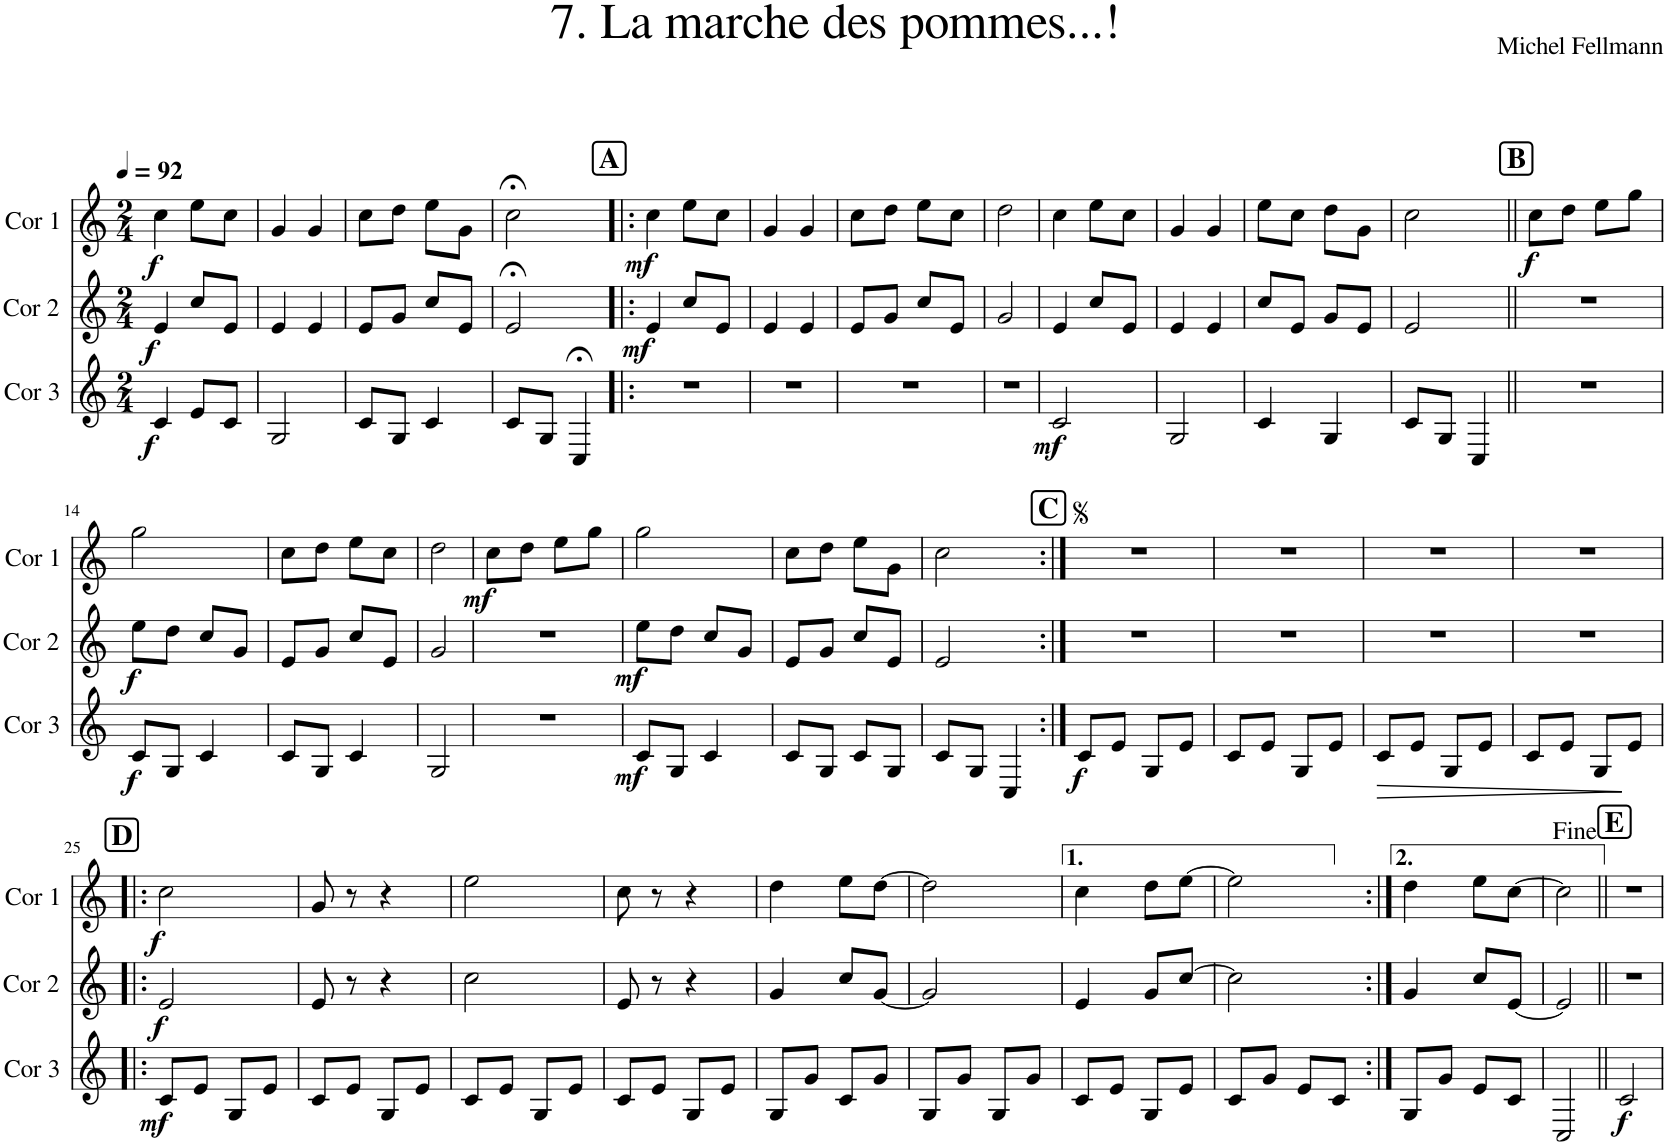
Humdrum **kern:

**kern	**dynam	**kern	**dynam	**kern	**dynam
*part3	*part3	*part2	*part2	*part1	*part1
*staff3	*staff3	*staff2	*staff2	*staff1	*staff1
*I"Cor 3	*	*I"Cor 2	*	*I"Cor 1	*
*I'Cor 3	*	*I'Cor 2	*	*I'Cor 1	*
*clefG2	*	*clefG2	*	*clefG2	*
*Trd4c7	*	*Trd4c7	*	*Trd4c7	*
*k[]	*	*k[]	*	*k[]	*
*M2/4	*	*M2/4	*	*M2/4	*
*MM92	*	*MM92	*	*MM92	*
=1	=1	=1	=1	=1	=1
!	!LO:DY:b	!	!LO:DY:b	!	!LO:DY:b
4c/	f	4e/	f	4cc\	f
8e/L	.	8cc/L	.	8ee\L	.
8c/J	.	8e/J	.	8cc\J	.
=2	=2	=2	=2	=2	=2
2G/	.	4e/	.	4g/	.
.	.	4e/	.	4g/	.
=3	=3	=3	=3	=3	=3
8c/L	.	8e/L	.	8cc\L	.
8G/J	.	8g/J	.	8dd\J	.
4c/	.	8cc/L	.	8ee\L	.
.	.	8e/J	.	8g\J	.
=4	=4	=4	=4	=4	=4
8c/L	.	2e;</	.	2cc;<\	.
8G/J	.	.	.	.	.
4C;</	.	.	.	.	.
!!LO:REH:place=s1:a:B:cj:fs=14:t=A
=5!|:	=5!|:	=5!|:	=5!|:	=5!|:	=5!|:
!	!	!	!LO:DY:b	!	!LO:DY:b
2r	.	4e/	mf	4cc\	mf
.	.	8cc/L	.	8ee\L	.
.	.	8e/J	.	8cc\J	.
=6	=6	=6	=6	=6	=6
2r	.	4e/	.	4g/	.
.	.	4e/	.	4g/	.
=7	=7	=7	=7	=7	=7
2r	.	8e/L	.	8cc\L	.
.	.	8g/J	.	8dd\J	.
.	.	8cc/L	.	8ee\L	.
.	.	8e/J	.	8cc\J	.
=8	=8	=8	=8	=8	=8
2r	.	2g/	.	2dd\	.
=9	=9	=9	=9	=9	=9
!	!LO:DY:b	!	!	!	!
2c/	mf	4e/	.	4cc\	.
.	.	8cc/L	.	8ee\L	.
.	.	8e/J	.	8cc\J	.
=10	=10	=10	=10	=10	=10
2G/	.	4e/	.	4g/	.
.	.	4e/	.	4g/	.
=11	=11	=11	=11	=11	=11
4c/	.	8cc/L	.	8ee\L	.
.	.	8e/J	.	8cc\J	.
4G/	.	8g/L	.	8dd\L	.
.	.	8e/J	.	8g\J	.
=12	=12	=12	=12	=12	=12
8c/L	.	2e/	.	2cc\	.
8G/J	.	.	.	.	.
4C/	.	.	.	.	.
!!LO:REH:place=s1:a:B:cj:fs=14:t=B
=13||	=13||	=13||	=13||	=13||	=13||
!	!	!	!	!	!LO:DY:b
2r	.	2r	.	8cc\L	f
.	.	.	.	8dd\J	.
.	.	.	.	8ee\L	.
.	.	.	.	8gg\J	.
!!LO:LB:g=z
=14	=14	=14	=14	=14	=14
!	!LO:DY:b	!	!LO:DY:b	!	!
8c/L	f	8ee\L	f	2gg\	.
8G/J	.	8dd\J	.	.	.
4c/	.	8cc/L	.	.	.
.	.	8g/J	.	.	.
=15	=15	=15	=15	=15	=15
8c/L	.	8e/L	.	8cc\L	.
8G/J	.	8g/J	.	8dd\J	.
4c/	.	8cc/L	.	8ee\L	.
.	.	8e/J	.	8cc\J	.
=16	=16	=16	=16	=16	=16
2G/	.	2g/	.	2dd\	.
=17	=17	=17	=17	=17	=17
!	!	!	!	!	!LO:DY:b
2r	.	2r	.	8cc\L	mf
.	.	.	.	8dd\J	.
.	.	.	.	8ee\L	.
.	.	.	.	8gg\J	.
=18	=18	=18	=18	=18	=18
!	!LO:DY:b	!	!LO:DY:b	!	!
8c/L	mf	8ee\L	mf	2gg\	.
8G/J	.	8dd\J	.	.	.
4c/	.	8cc/L	.	.	.
.	.	8g/J	.	.	.
=19	=19	=19	=19	=19	=19
8c/L	.	8e/L	.	8cc\L	.
8G/J	.	8g/J	.	8dd\J	.
8c/L	.	8cc/L	.	8ee\L	.
8G/J	.	8e/J	.	8g\J	.
=20	=20	=20	=20	=20	=20
8c/L	.	2e/	.	2cc\	.
8G/J	.	.	.	.	.
4C/	.	.	.	.	.
!!LO:REH:place=s1:a:B:cj:fs=14:t=C
=21:|!	=21:|!	=21:|!	=21:|!	=21:|!	=21:|!
!	!LO:DY:b	!	!	!	!
8c/L	f	2r	.	2r	.
8e/J	.	.	.	.	.
8G/L	.	.	.	.	.
8e/J	.	.	.	.	.
=22	=22	=22	=22	=22	=22
8c/L	.	2r	.	2r	.
8e/J	.	.	.	.	.
8G/L	.	.	.	.	.
8e/J	.	.	.	.	.
=23	=23	=23	=23	=23	=23
!	!LO:HP:b	!	!	!	!
8c/L	>	2r	.	2r	.
8e/J	.	.	.	.	.
8G/L	.	.	.	.	.
8e/J	.	.	.	.	.
.	]	.	.	.	.
=24	=24	=24	=24	=24	=24
8c/L	.	2r	.	2r	.
8e/J	.	.	.	.	.
8G/L	.	.	.	.	.
8e/J	.	.	.	.	.
!!LO:LB:g=z
!!LO:REH:place=s1:a:B:cj:fs=14:t=D
=25!|:	=25!|:	=25!|:	=25!|:	=25!|:	=25!|:
!	!LO:DY:b	!	!LO:DY:b	!	!LO:DY:b
8c/L	mf	2e/	f	2cc\	f
8e/J	.	.	.	.	.
8G/L	.	.	.	.	.
8e/J	.	.	.	.	.
=26	=26	=26	=26	=26	=26
8c/L	.	8e/	.	8g/	.
8e/J	.	8r	.	8r	.
8G/L	.	4r	.	4r	.
8e/J	.	.	.	.	.
=27	=27	=27	=27	=27	=27
8c/L	.	2cc\	.	2ee\	.
8e/J	.	.	.	.	.
8G/L	.	.	.	.	.
8e/J	.	.	.	.	.
=28	=28	=28	=28	=28	=28
8c/L	.	8e/	.	8cc\	.
8e/J	.	8r	.	8r	.
8G/L	.	4r	.	4r	.
8e/J	.	.	.	.	.
=29	=29	=29	=29	=29	=29
8G/L	.	4g/	.	4dd\	.
8g/J	.	.	.	.	.
8c/L	.	8cc/L	.	8ee\L	.
8g/J	.	[8g/J	.	[8dd\J	.
=30	=30	=30	=30	=30	=30
8G/L	.	2g/]	.	2dd\]	.
8g/J	.	.	.	.	.
8G/L	.	.	.	.	.
8g/J	.	.	.	.	.
=31	=31	=31	=31	=31	=31
8c/L	.	4e/	.	4cc\	.
8e/J	.	.	.	.	.
8G/L	.	8g/L	.	8dd\L	.
8e/J	.	[8cc/J	.	[8ee\J	.
=32	=32	=32	=32	=32	=32
8c/L	.	2cc\]	.	2ee\]	.
8g/J	.	.	.	.	.
8e/L	.	.	.	.	.
8c/J	.	.	.	.	.
=33:|!	=33:|!	=33:|!	=33:|!	=33:|!	=33:|!
8G/L	.	4g/	.	4dd\	.
8g/J	.	.	.	.	.
8e/L	.	8cc/L	.	8ee\L	.
8c/J	.	[8e/J	.	[8cc\J	.
=34	=34	=34	=34	=34	=34
2C/	.	2e/]	.	2cc\]	.
!!LO:REH:place=s1:a:B:cj:fs=14:t=E
=35||	=35||	=35||	=35||	=35||	=35||
!	!LO:DY:b	!	!	!	!
2c/	f	2r	.	2r	.
=	=	=	=	=	=
*-	*-	*-	*-	*-	*-
